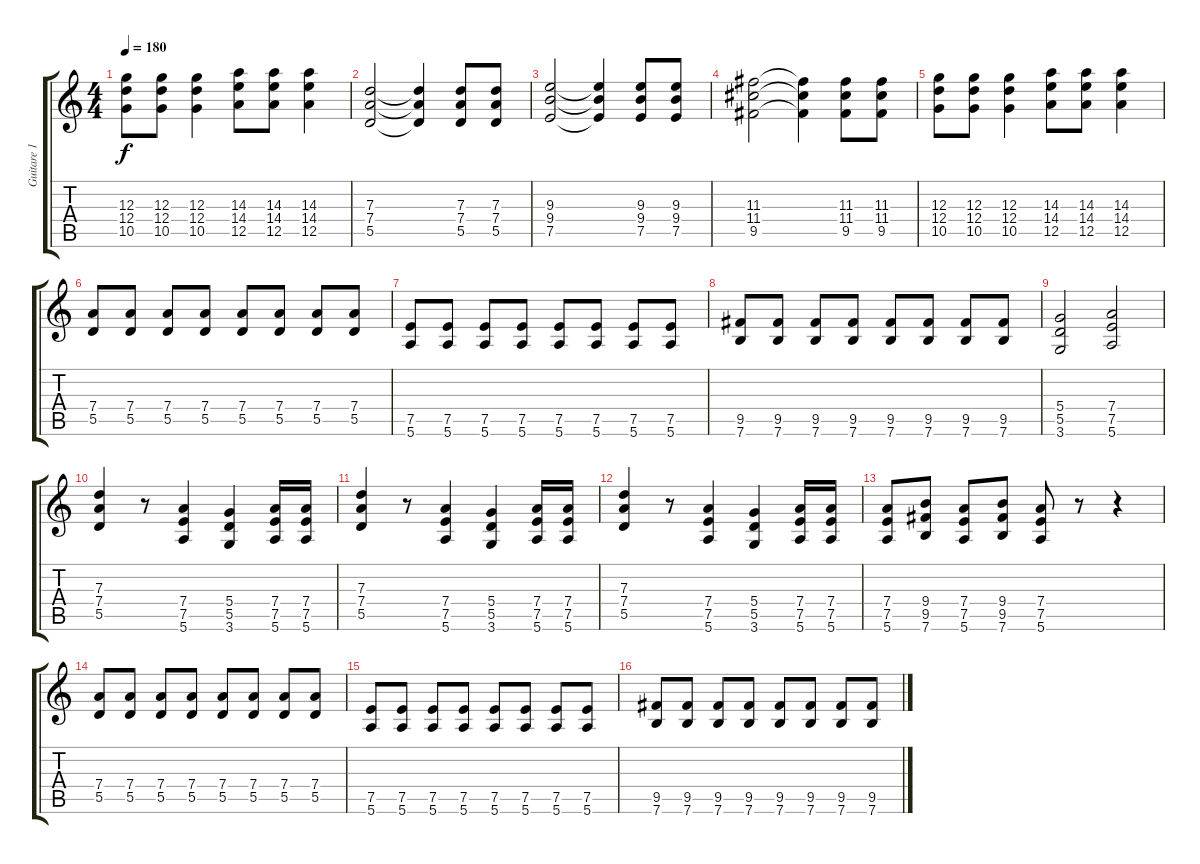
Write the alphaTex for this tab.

\track ("Guitare 1" "Guitare 1") {instrument distortionguitar}
\staff {score tabs}
\tuning (E4 B3 G3 D3 A2 E2) {hide}
\ts (4 4)
\tempo 180
\clef g2
\ks c
(12.3 12.4 10.5).8{dy f} (12.3 12.4 10.5).8 (12.3 12.4 10.5).4 (14.3 14.4 12.5).8 (14.3 14.4 12.5).8 (14.3 14.4 12.5).4 |
(7.3 7.4 5.5).2 (7.3{t} 7.4{t} 5.5{t}).4 (7.3 7.4 5.5).8 (7.3 7.4 5.5).8 |
(9.3 9.4 7.5).2 (9.3{t} 9.4{t} 7.5{t}).4 (9.3 9.4 7.5).8 (9.3 9.4 7.5).8 |
(11.3 11.4 9.5).2 (11.3{t} 11.4{t} 9.5{t}).4 (11.3 11.4 9.5).8 (11.3 11.4 9.5).8 |
(12.3 12.4 10.5).8 (12.3 12.4 10.5).8 (12.3 12.4 10.5).4 (14.3 14.4 12.5).8 (14.3 14.4 12.5).8 (14.3 14.4 12.5).4 |
(7.4 5.5).8 (7.4 5.5).8 (7.4 5.5).8 (7.4 5.5).8 (7.4 5.5).8 (7.4 5.5).8 (7.4 5.5).8 (7.4 5.5).8 |
(7.5 5.6).8 (7.5 5.6).8 (7.5 5.6).8 (7.5 5.6).8 (7.5 5.6).8 (7.5 5.6).8 (7.5 5.6).8 (7.5 5.6).8 |
(9.5 7.6).8 (9.5 7.6).8 (9.5 7.6).8 (9.5 7.6).8 (9.5 7.6).8 (9.5 7.6).8 (9.5 7.6).8 (9.5 7.6).8 |
(5.4 5.5 3.6).2 (7.4 7.5 5.6).2 |
(7.3 7.4 5.5).4 r.8 (7.4 7.5 5.6).4 (5.4 5.5 3.6).4 (7.4 7.5 5.6).16 (7.4 7.5 5.6).16 |
(7.3 7.4 5.5).4 r.8 (7.4 7.5 5.6).4 (5.4 5.5 3.6).4 (7.4 7.5 5.6).16 (7.4 7.5 5.6).16 |
(7.3 7.4 5.5).4 r.8 (7.4 7.5 5.6).4 (5.4 5.5 3.6).4 (7.4 7.5 5.6).16 (7.4 7.5 5.6).16 |
(7.4 7.5 5.6).8 (9.4 9.5 7.6).8 (7.4 7.5 5.6).8 (9.4 9.5 7.6).8 (7.4 7.5 5.6).8 r.8 r.4 |
(7.4 5.5).8 (7.4 5.5).8 (7.4 5.5).8 (7.4 5.5).8 (7.4 5.5).8 (7.4 5.5).8 (7.4 5.5).8 (7.4 5.5).8 |
(7.5 5.6).8 (7.5 5.6).8 (7.5 5.6).8 (7.5 5.6).8 (7.5 5.6).8 (7.5 5.6).8 (7.5 5.6).8 (7.5 5.6).8 |
(9.5 7.6).8 (9.5 7.6).8 (9.5 7.6).8 (9.5 7.6).8 (9.5 7.6).8 (9.5 7.6).8 (9.5 7.6).8 (9.5 7.6).8
